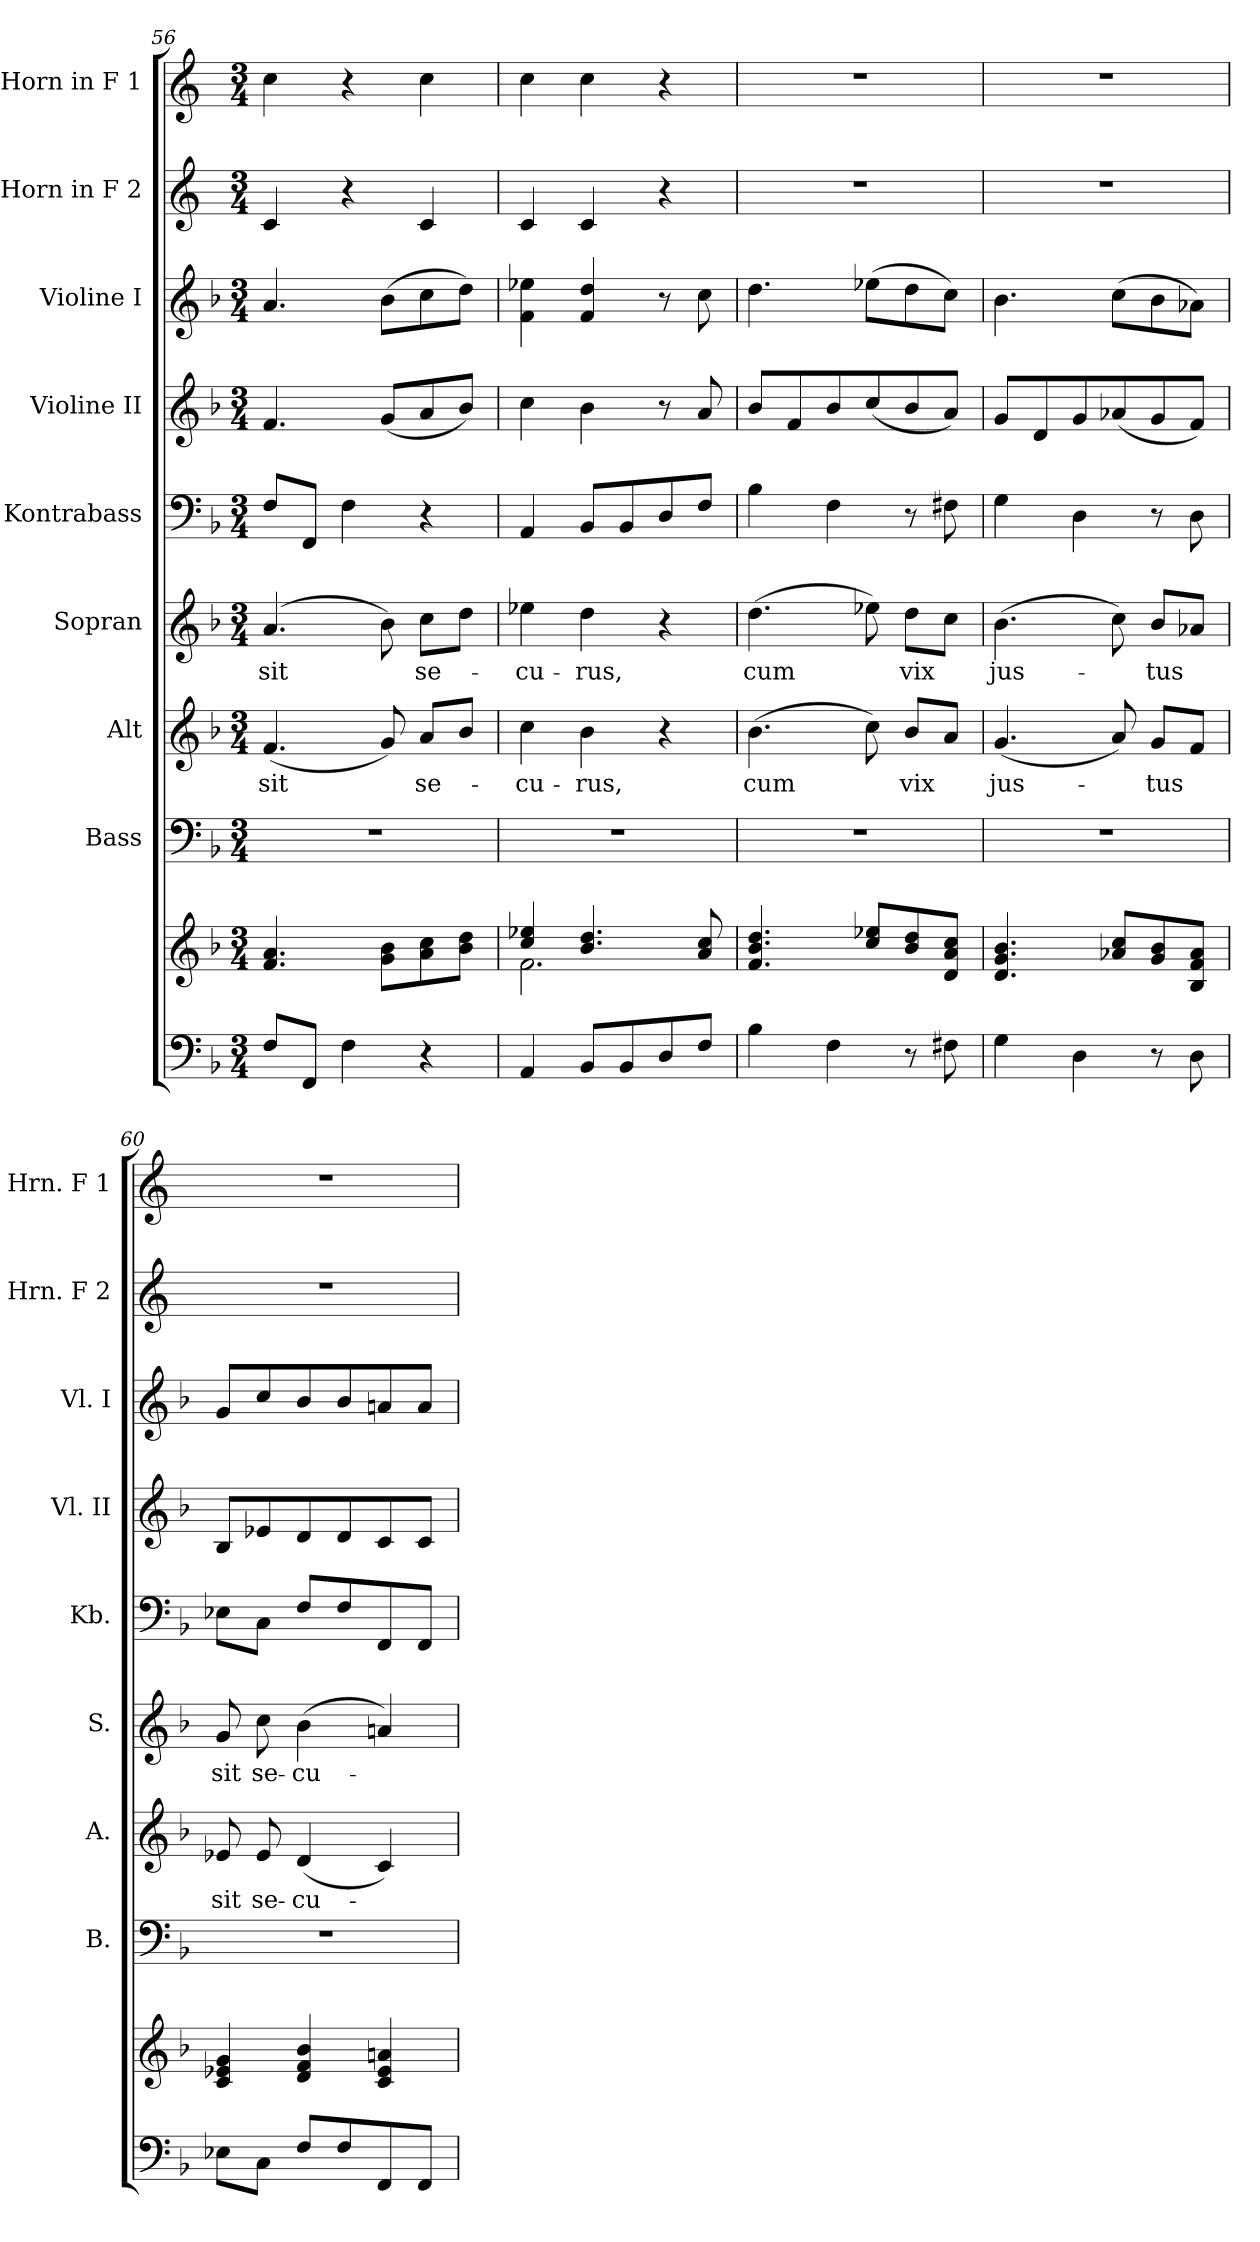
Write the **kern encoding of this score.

**kern	**kern	**kern	**kern	**text	**kern	**text	**kern	**kern	**kern	**kern	**kern
*part9	*part9	*part8	*part7	*part7	*part6	*part6	*part5	*part4	*part3	*part2	*part1
*staff10	*staff9	*staff8	*staff7	*staff7	*staff6	*staff6	*staff5	*staff4	*staff3	*staff2	*staff1
*	*	*I"Bass	*I"Alt	*	*I"Sopran	*	*I"Kontrabass	*I"Violine II	*I"Violine I	*I"Horn in F 2	*I"Horn in F 1
*	*	*I'B.	*I'A.	*	*I'S.	*	*I'Kb.	*I'Vl. II	*I'Vl. I	*I'Hrn. F 2	*I'Hrn. F 1
*clefF4	*clefG2	*clefF4	*clefG2	*	*clefG2	*	*clefF4	*clefG2	*clefG2	*clefG2	*clefG2
*	*	*	*	*	*	*	*ITrd7c12	*	*	*ITrd4c7	*ITrd4c7
*k[b-]	*k[b-]	*k[b-]	*k[b-]	*	*k[b-]	*	*k[b-]	*k[b-]	*k[b-]	*k[b-]	*k[b-]
*F:	*F:	*F:	*F:	*	*F:	*	*F:	*F:	*F:	*F:	*F:
*M3/4	*M3/4	*M3/4	*M3/4	*	*M3/4	*	*M3/4	*M3/4	*M3/4	*M3/4	*M3/4
=56	=56	=56	=56	=56	=56	=56	=56	=56	=56	=56	=56
!	!	!	!	!LO:LY:b	!	!LO:LY:b	!	!	!	!	!
8F/L	4.f/ 4.a/	2.r	(<4.f/	sit	(4.a/	sit	8FF/L	4.f/	4.a/	4F/	4f\
8FF/J	.	.	.	.	.	.	8FFF/J	.	.	.	.
4F\	.	.	.	.	.	.	4FF\	.	.	4r	4r
.	8g\ 8b-\L	.	8g/)	.	8b-\)	.	.	(<8g/L	(>8b-\L	.	.
!	!	!	!	!LO:LY:b	!	!LO:LY:b	!	!	!	!	!
4r	8a\ 8cc\	.	8a/L	se-	8cc\L	se-	4r	8a/	8cc\	4F/	4f\
.	8b-\ 8dd\J	.	8b-/J	.	8dd\J	.	.	8b-/J)	8dd\J)	.	.
=57	=57	=57	=57	=57	=57	=57	=57	=57	=57	=57	=57
*	*^	*	*	*	*	*	*	*	*	*	*
!	!	!	!	!	!LO:LY:b	!	!LO:LY:b	!	!	!	!	!
4AA/	4cc/ 4ee-X/	2.f\	2.r	4cc\	-cu-	4ee-X\	-cu-	4AAA/	4cc\	4f\ 4ee-X\	4F/	4f\
!	!	!	!	!	!LO:LY:b	!	!LO:LY:b	!	!	!	!	!
8BB-/L	4.b-/ 4.dd/	.	.	4b-\	-rus,	4dd\	-rus,	8BBB-/L	4b-\	4f/ 4dd/	4F/	4f\
8BB-/	.	.	.	.	.	.	.	8BBB-/	.	.	.	.
8D/	.	.	.	4r	.	4r	.	8DD/	8r	8r	4r	4r
8F/J	8a/ 8cc/	.	.	.	.	.	.	8FF/J	8a/	8cc\	.	.
*	*v	*v	*	*	*	*	*	*	*	*	*	*
=58	=58	=58	=58	=58	=58	=58	=58	=58	=58	=58	=58
!	!	!	!	!LO:LY:b	!	!LO:LY:b	!	!	!	!	!
4B-\	4.f/ 4.b-/ 4.dd/	2.r	(>4.b-\	cum	(>4.dd\	cum	4BB-\	8b-/L	4.dd\	2.r	2.r
.	.	.	.	.	.	.	.	8f/	.	.	.
4F\	.	.	.	.	.	.	4FF\	8b-/	.	.	.
.	8cc/ 8ee-X/L	.	8cc\)	.	8ee-X\)	.	.	(<8cc/	(>8ee-X\L	.	.
!	!	!	!	!LO:LY:b	!	!LO:LY:b	!	!	!	!	!
8r	8b-/ 8dd/	.	8b-/L	vix	8dd\L	vix	8r	8b-/	8dd\	.	.
8F#X\	8d/ 8a/ 8cc/J	.	8a/J	.	8cc\J	.	8FF#X\	8a/J)	8cc\J)	.	.
=59	=59	=59	=59	=59	=59	=59	=59	=59	=59	=59	=59
!	!	!	!	!LO:LY:b	!	!LO:LY:b	!	!	!	!	!
4G\	4.d/ 4.g/ 4.b-/	2.r	(<4.g/	jus-	(>4.b-\	jus-	4GG\	8g/L	4.b-\	2.r	2.r
.	.	.	.	.	.	.	.	8d/	.	.	.
4D\	.	.	.	.	.	.	4DD\	8g/	.	.	.
.	8a-X/ 8cc/L	.	8a/)	.	8cc\)	.	.	(<8a-X/	(>8cc\L	.	.
!	!	!	!	!LO:LY:b	!	!LO:LY:b	!	!	!	!	!
8r	8g/ 8b-/	.	8g/L	-tus	8b-/L	-tus	8r	8g/	8b-\	.	.
8D\	8B-/ 8f/ 8a-/J	.	8f/J	.	8a-X/J	.	8DD\	8f/J)	8a-X\J)	.	.
!!LO:PB:g=z
=60	=60	=60	=60	=60	=60	=60	=60	=60	=60	=60	=60
!	!	!	!	!LO:LY:b	!	!LO:LY:b	!	!	!	!	!
8E-X\L	4c/ 4e-X/ 4g/	2.r	8e-X/	sit	8g/	sit	8EE-X\L	8B-/L	8g/L	2.r	2.r
!	!	!	!	!LO:LY:b	!	!LO:LY:b	!	!	!	!	!
8C\J	.	.	8e-/	se-	8cc\	se-	8CC\J	8e-X/	8cc/	.	.
!	!	!	!	!LO:LY:b	!	!LO:LY:b	!	!	!	!	!
8F/L	4d/ 4f/ 4b-/	.	(<4d/	-cu-	(>4b-\	-cu-	8FF/L	8d/	8b-/	.	.
8F/	.	.	.	.	.	.	8FF/	8d/	8b-/	.	.
8FF/	4c/ 4e-/ 4an/	.	4c/)	.	4an/)	.	8FFF/	8c/	8an/	.	.
8FF/J	.	.	.	.	.	.	8FFF/J	8c/J	8a/J	.	.
=	=	=	=	=	=	=	=	=	=	=	=
*-	*-	*-	*-	*-	*-	*-	*-	*-	*-	*-	*-
